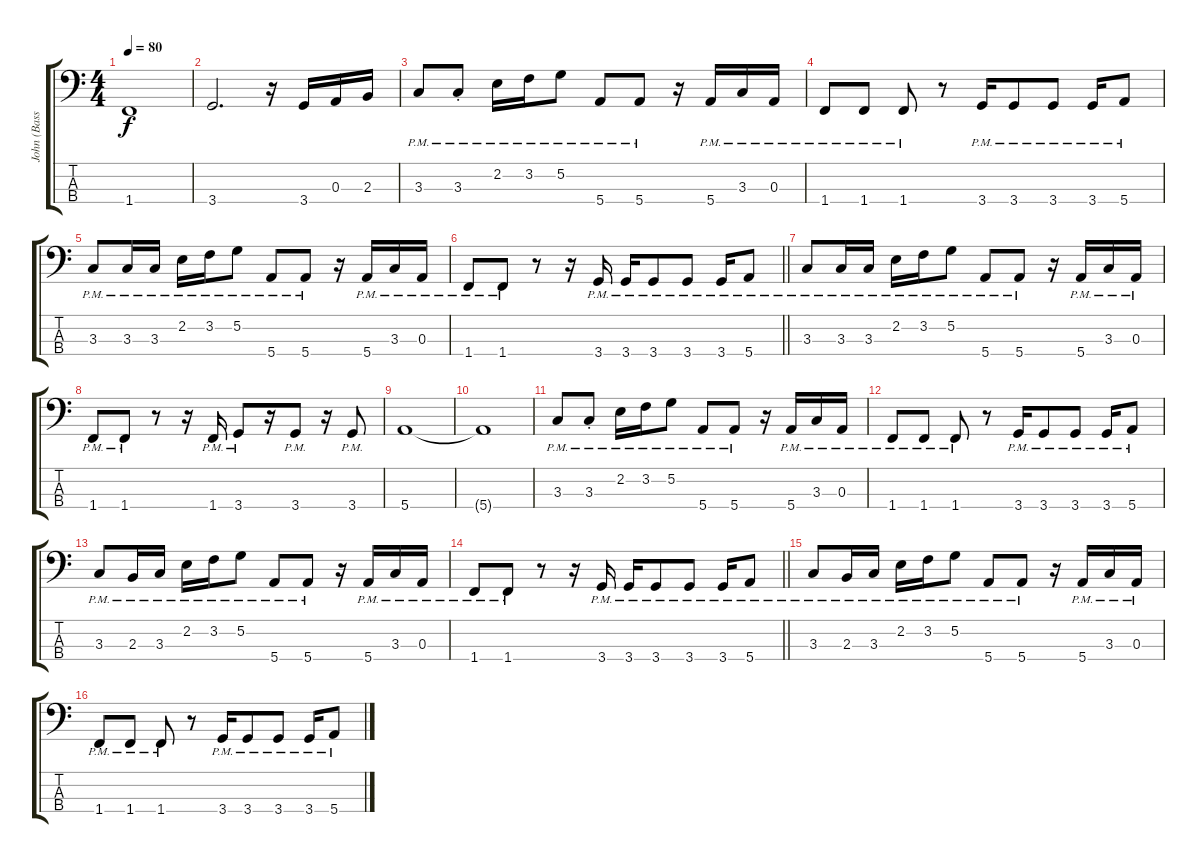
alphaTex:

\track ("John (Bass)" "John (Bass") {instrument electricbassfinger}
\staff {score tabs}
\tuning (G2 D2 A1 E1) {hide}
\ts (4 4)
\tempo 80
\clef f4
\ks c
1.4.1{dy f} |
3.4.2{d} r.16 3.4.16 0.3.16 2.3.16 |
3.3{pm}.8 3.3{pm st}.8 2.2{pm}.16 3.2{pm}.16 5.2{pm}.8 5.4{pm}.8 5.4{pm}.8 r.16 5.4{pm}.16 3.3{pm}.16 0.3{pm}.16 |
1.4{pm}.8 1.4{pm}.8 1.4{pm}.8 r.8 3.4{pm}.16 3.4{pm}.8 3.4{pm}.8 3.4{pm}.16 5.4{pm}.8 |
3.3{pm}.8 3.3{pm}.16 3.3{pm}.16 2.2{pm}.16 3.2{pm}.16 5.2{pm}.8 5.4{pm}.8 5.4{pm}.8 r.16 5.4{pm}.16 3.3{pm}.16 0.3{pm}.16 |
\barLineRight lightlight
1.4{pm}.8 1.4{pm}.8 r.8 r.16 3.4{pm}.16 3.4{pm}.16 3.4{pm}.8 3.4{pm}.8 3.4{pm}.16 5.4{pm}.8 |
3.3{pm}.8 3.3{pm}.16 3.3{pm}.16 2.2{pm}.16 3.2{pm}.16 5.2{pm}.8 5.4{pm}.8 5.4{pm}.8 r.16 5.4{pm}.16 3.3{pm}.16 0.3{pm}.16 |
1.4{pm}.8 1.4{pm}.8 r.8 r.16 1.4{pm}.16 3.4{pm}.8 r.16 3.4{pm}.8 r.16 3.4{pm}.8 |
5.4.1 |
5.4{t}.1 |
3.3{pm}.8 3.3{pm st}.8 2.2{pm}.16 3.2{pm}.16 5.2{pm}.8 5.4{pm}.8 5.4{pm}.8 r.16 5.4{pm}.16 3.3{pm}.16 0.3{pm}.16 |
1.4{pm}.8 1.4{pm}.8 1.4{pm}.8 r.8 3.4{pm}.16 3.4{pm}.8 3.4{pm}.8 3.4{pm}.16 5.4{pm}.8 |
3.3{pm}.8 2.3{pm}.16 3.3{pm}.16 2.2{pm}.16 3.2{pm}.16 5.2{pm}.8 5.4{pm}.8 5.4{pm}.8 r.16 5.4{pm}.16 3.3{pm}.16 0.3{pm}.16 |
\barLineRight lightlight
1.4{pm}.8 1.4{pm}.8 r.8 r.16 3.4{pm}.16 3.4{pm}.16 3.4{pm}.8 3.4{pm}.8 3.4{pm}.16 5.4{pm}.8 |
3.3{pm}.8 2.3{pm}.16 3.3{pm}.16 2.2{pm}.16 3.2{pm}.16 5.2{pm}.8 5.4{pm}.8 5.4{pm}.8 r.16 5.4{pm}.16 3.3{pm}.16 0.3{pm}.16 |
1.4{pm}.8 1.4{pm}.8 1.4{pm}.8 r.8 3.4{pm}.16 3.4{pm}.8 3.4{pm}.8 3.4{pm}.16 5.4{pm}.8
